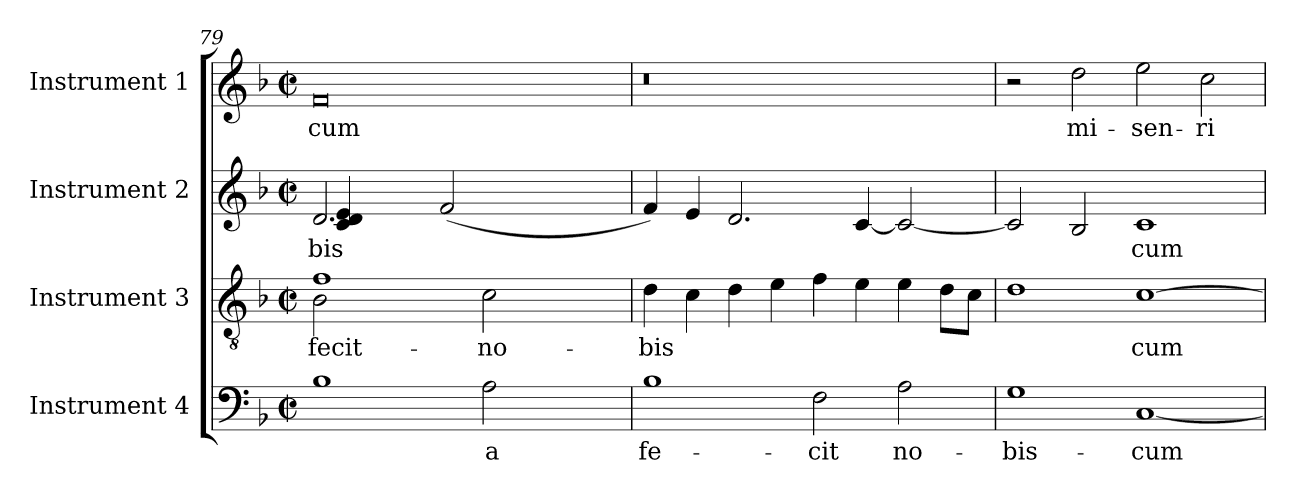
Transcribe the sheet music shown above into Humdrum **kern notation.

**kern	**text	**kern	**text	**kern	**text	**kern	**text
*part4	*part4	*part3	*part3	*part2	*part2	*part1	*part1
*staff4	*staff4	*staff3	*staff3	*staff2	*staff2	*staff1	*staff1
*I"Instrument 4	*	*I"Instrument 3	*	*I"Instrument 2	*	*I"Instrument 1	*
*clefF4	*	*clefGv2	*	*clefG2	*	*clefG2	*
*k[b-]	*	*k[b-]	*	*k[b-]	*	*k[b-]	*
*F:	*	*F:	*	*F:	*	*F:	*
*M2/2	*	*M2/2	*	*M2/2	*	*M2/2	*
*met(c|)	*	*met(c|)	*	*met(c|)	*	*met(c|)	*
=79	=79	=79	=79	=79	=79	=79	=79
*	*	*^	*	*	*	*	*
!	!	!	!	!LO:LY:b:cj	!	!LO:LY:b:cj	!	!LO:LY:b:cj
*	*	*	*	*	*^	*	*	*
1B-	.	1f	2B-\	fecit-	2.d/	4d/ 4c/ 4e/	-bis-	0f	-cum
.	.	.	.	.	.	2.ryy	.	.	.
.	.	.	2ryy	.	.	.	.	.	.
!	!	!	!	!	!	!	!LO:LY:b:cj	!	!
.	.	.	.	.	(>2f/	.	--	.	.
!	!LO:LY:b:cj	!	!	!LO:LY:b:cj	!	!	!	!	!
2A\	a	2c\	1ryy	-no-	.	1ryy	.	.	.
.	.	.	.	.	2.ryy	.	.	.	.
2ryy	.	2ryy	.	.	.	.	.	.	.
*	*	*v	*v	*	*	*	*	*	*
*	*	*	*	*v	*v	*	*	*
!!LO:PB:g=z
=80	=80	=80	=80	=80	=80	=80	=80
!	!LO:LY:b:cj	!	!LO:LY:b:cj	!	!LO:LY:b:cj	!	!
1B-	fe-	4d\	-bis-	4f/)	--	0r	.
!	!	!	!LO:LY:b:cj	!	!LO:LY:b:cj	!	!
.	.	4c\	--	4e/	--	.	.
!	!	!	!LO:LY:b:cj	!	!LO:LY:b:cj	!	!
.	.	4d\	--	2.d/	--	.	.
!	!	!	!LO:LY:b:cj	!	!	!	!
.	.	4e\	--	.	.	.	.
!	!LO:LY:b:cj	!	!LO:LY:b:cj	!	!	!	!
2F\	-cit	4f\	--	.	.	.	.
!	!	!	!LO:LY:b:cj	!	!LO:LY:b:cj	!	!
.	.	4e\	--	[<4c/	--	.	.
!	!LO:LY:b:cj	!	!LO:LY:b:cj	!	!LO:LY:b:cj	!	!
2A\	no-	4e\	--	2c/_<	--	.	.
!	!	!	!LO:LY:b:cj	!	!	!	!
.	.	8d\L	--	.	.	.	.
!	!	!	!LO:LY:b:cj	!	!	!	!
.	.	8c\J	--	.	.	.	.
=81	=81	=81	=81	=81	=81	=81	=81
!	!LO:LY:b:cj	!	!LO:LY:b:cj	!	!LO:LY:b:cj	!	!
1G	-bis-	1d	--	2c/]	--	2r	.
!	!	!	!	!	!LO:LY:b:cj	!	!LO:LY:b:cj
.	.	.	.	2B-/	--	2dd\	mi-
!	!LO:LY:b:cj	!	!LO:LY:b:cj	!	!LO:LY:b:cj	!	!LO:LY:b:cj
[<1C	-cum	[>1c	-cum	1c	-cum	2ee\	-sen-
!	!	!	!	!	!	!	!LO:LY:b:cj
.	.	.	.	.	.	2cc\	-ri-
=	=	=	=	=	=	=	=
*-	*-	*-	*-	*-	*-	*-	*-
